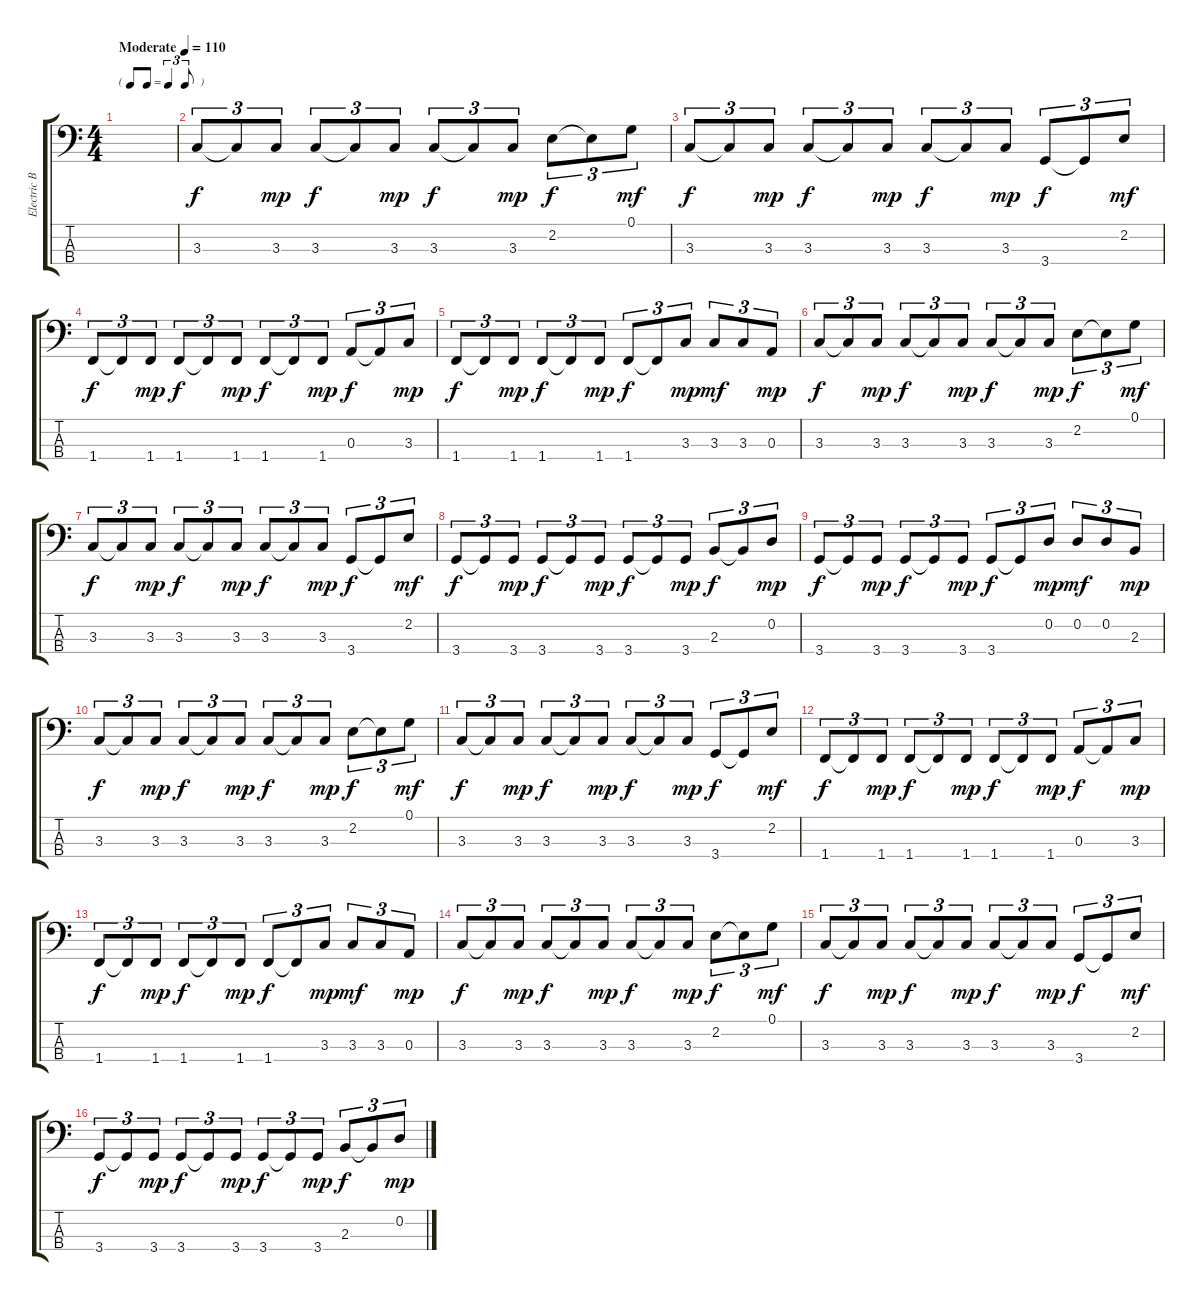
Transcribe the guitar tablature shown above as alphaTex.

\track ("Electric Bass - Finger" "Electric B") {instrument electricbassfinger}
\staff {score tabs}
\tuning (G2 D2 A1 E1) {hide}
\ts (4 4)
\tf triplet8th
\tempo (110 "Moderate")
\clef f4
\ks c
|
3.3.8{tu (3 2)} 3.3{t}.8{tu (3 2)} 3.3.8{tu (3 2) dy mp} 3.3.8{tu (3 2) dy f} 3.3{t}.8{tu (3 2)} 3.3.8{tu (3 2) dy mp} 3.3.8{tu (3 2) dy f} 3.3{t}.8{tu (3 2)} 3.3.8{tu (3 2) dy mp} 2.2.8{tu (3 2) dy f} 2.2{t}.8{tu (3 2)} 0.1.8{tu (3 2) dy mf} |
3.3.8{tu (3 2) dy f} 3.3{t}.8{tu (3 2)} 3.3.8{tu (3 2) dy mp} 3.3.8{tu (3 2) dy f} 3.3{t}.8{tu (3 2)} 3.3.8{tu (3 2) dy mp} 3.3.8{tu (3 2) dy f} 3.3{t}.8{tu (3 2)} 3.3.8{tu (3 2) dy mp} 3.4.8{tu (3 2) dy f} 3.4{t}.8{tu (3 2)} 2.2.8{tu (3 2) dy mf} |
1.4.8{tu (3 2) dy f} 1.4{t}.8{tu (3 2)} 1.4.8{tu (3 2) dy mp} 1.4.8{tu (3 2) dy f} 1.4{t}.8{tu (3 2)} 1.4.8{tu (3 2) dy mp} 1.4.8{tu (3 2) dy f} 1.4{t}.8{tu (3 2)} 1.4.8{tu (3 2) dy mp} 0.3.8{tu (3 2) dy f} 0.3{t}.8{tu (3 2)} 3.3.8{tu (3 2) dy mp} |
1.4.8{tu (3 2) dy f} 1.4{t}.8{tu (3 2)} 1.4.8{tu (3 2) dy mp} 1.4.8{tu (3 2) dy f} 1.4{t}.8{tu (3 2)} 1.4.8{tu (3 2) dy mp} 1.4.8{tu (3 2) dy f} 1.4{t}.8{tu (3 2)} 3.3.8{tu (3 2) dy mp} 3.3.8{tu (3 2) dy mf} 3.3.8{tu (3 2)} 0.3.8{tu (3 2) dy mp} |
3.3.8{tu (3 2) dy f} 3.3{t}.8{tu (3 2)} 3.3.8{tu (3 2) dy mp} 3.3.8{tu (3 2) dy f} 3.3{t}.8{tu (3 2)} 3.3.8{tu (3 2) dy mp} 3.3.8{tu (3 2) dy f} 3.3{t}.8{tu (3 2)} 3.3.8{tu (3 2) dy mp} 2.2.8{tu (3 2) dy f} 2.2{t}.8{tu (3 2)} 0.1.8{tu (3 2) dy mf} |
3.3.8{tu (3 2) dy f} 3.3{t}.8{tu (3 2)} 3.3.8{tu (3 2) dy mp} 3.3.8{tu (3 2) dy f} 3.3{t}.8{tu (3 2)} 3.3.8{tu (3 2) dy mp} 3.3.8{tu (3 2) dy f} 3.3{t}.8{tu (3 2)} 3.3.8{tu (3 2) dy mp} 3.4.8{tu (3 2) dy f} 3.4{t}.8{tu (3 2)} 2.2.8{tu (3 2) dy mf} |
3.4.8{tu (3 2) dy f} 3.4{t}.8{tu (3 2)} 3.4.8{tu (3 2) dy mp} 3.4.8{tu (3 2) dy f} 3.4{t}.8{tu (3 2)} 3.4.8{tu (3 2) dy mp} 3.4.8{tu (3 2) dy f} 3.4{t}.8{tu (3 2)} 3.4.8{tu (3 2) dy mp} 2.3.8{tu (3 2) dy f} 2.3{t}.8{tu (3 2)} 0.2.8{tu (3 2) dy mp} |
3.4.8{tu (3 2) dy f} 3.4{t}.8{tu (3 2)} 3.4.8{tu (3 2) dy mp} 3.4.8{tu (3 2) dy f} 3.4{t}.8{tu (3 2)} 3.4.8{tu (3 2) dy mp} 3.4.8{tu (3 2) dy f} 3.4{t}.8{tu (3 2)} 0.2.8{tu (3 2) dy mp} 0.2.8{tu (3 2) dy mf} 0.2.8{tu (3 2)} 2.3.8{tu (3 2) dy mp} |
3.3.8{tu (3 2) dy f} 3.3{t}.8{tu (3 2)} 3.3.8{tu (3 2) dy mp} 3.3.8{tu (3 2) dy f} 3.3{t}.8{tu (3 2)} 3.3.8{tu (3 2) dy mp} 3.3.8{tu (3 2) dy f} 3.3{t}.8{tu (3 2)} 3.3.8{tu (3 2) dy mp} 2.2.8{tu (3 2) dy f} 2.2{t}.8{tu (3 2)} 0.1.8{tu (3 2) dy mf} |
3.3.8{tu (3 2) dy f} 3.3{t}.8{tu (3 2)} 3.3.8{tu (3 2) dy mp} 3.3.8{tu (3 2) dy f} 3.3{t}.8{tu (3 2)} 3.3.8{tu (3 2) dy mp} 3.3.8{tu (3 2) dy f} 3.3{t}.8{tu (3 2)} 3.3.8{tu (3 2) dy mp} 3.4.8{tu (3 2) dy f} 3.4{t}.8{tu (3 2)} 2.2.8{tu (3 2) dy mf} |
1.4.8{tu (3 2) dy f} 1.4{t}.8{tu (3 2)} 1.4.8{tu (3 2) dy mp} 1.4.8{tu (3 2) dy f} 1.4{t}.8{tu (3 2)} 1.4.8{tu (3 2) dy mp} 1.4.8{tu (3 2) dy f} 1.4{t}.8{tu (3 2)} 1.4.8{tu (3 2) dy mp} 0.3.8{tu (3 2) dy f} 0.3{t}.8{tu (3 2)} 3.3.8{tu (3 2) dy mp} |
1.4.8{tu (3 2) dy f} 1.4{t}.8{tu (3 2)} 1.4.8{tu (3 2) dy mp} 1.4.8{tu (3 2) dy f} 1.4{t}.8{tu (3 2)} 1.4.8{tu (3 2) dy mp} 1.4.8{tu (3 2) dy f} 1.4{t}.8{tu (3 2)} 3.3.8{tu (3 2) dy mp} 3.3.8{tu (3 2) dy mf} 3.3.8{tu (3 2)} 0.3.8{tu (3 2) dy mp} |
3.3.8{tu (3 2) dy f} 3.3{t}.8{tu (3 2)} 3.3.8{tu (3 2) dy mp} 3.3.8{tu (3 2) dy f} 3.3{t}.8{tu (3 2)} 3.3.8{tu (3 2) dy mp} 3.3.8{tu (3 2) dy f} 3.3{t}.8{tu (3 2)} 3.3.8{tu (3 2) dy mp} 2.2.8{tu (3 2) dy f} 2.2{t}.8{tu (3 2)} 0.1.8{tu (3 2) dy mf} |
3.3.8{tu (3 2) dy f} 3.3{t}.8{tu (3 2)} 3.3.8{tu (3 2) dy mp} 3.3.8{tu (3 2) dy f} 3.3{t}.8{tu (3 2)} 3.3.8{tu (3 2) dy mp} 3.3.8{tu (3 2) dy f} 3.3{t}.8{tu (3 2)} 3.3.8{tu (3 2) dy mp} 3.4.8{tu (3 2) dy f} 3.4{t}.8{tu (3 2)} 2.2.8{tu (3 2) dy mf} |
3.4.8{tu (3 2) dy f} 3.4{t}.8{tu (3 2)} 3.4.8{tu (3 2) dy mp} 3.4.8{tu (3 2) dy f} 3.4{t}.8{tu (3 2)} 3.4.8{tu (3 2) dy mp} 3.4.8{tu (3 2) dy f} 3.4{t}.8{tu (3 2)} 3.4.8{tu (3 2) dy mp} 2.3.8{tu (3 2) dy f} 2.3{t}.8{tu (3 2)} 0.2.8{tu (3 2) dy mp}
